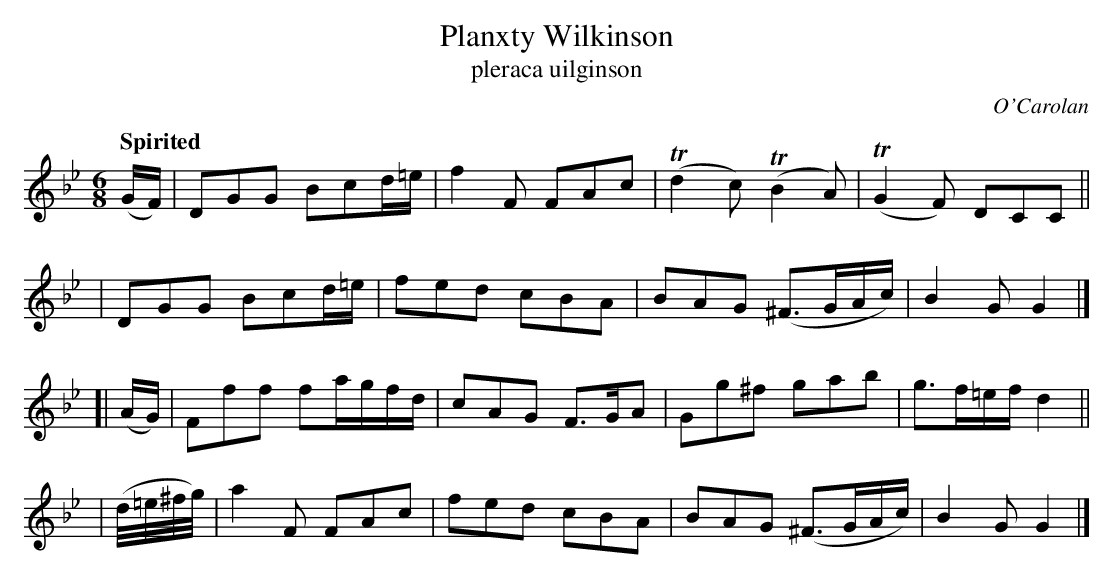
X:1
T: Planxty Wilkinson
T: pleraca uilginson
C: O'Carolan
Q: "Spirited"
M: 6/8
L: 1/8
K: Gm
(G/F/) | DGG Bcd/=e/ | f2F FAc | (Td2c) (TB2A) | (TG2F) DCC ||
| DGG Bcd/=e/ | fed cBA | BAG (^F>GA/c/) | B2G G2 |]
[| (A/G/) | Fff fa/g/f/d/ | cAG F>GA | Gg^f gab | g>f=e/f/ d2 ||
| (d//=e//^f//g//) | a2F FAc | fed cBA | BAG (^F>GA/c/) | B2G G2 |]
